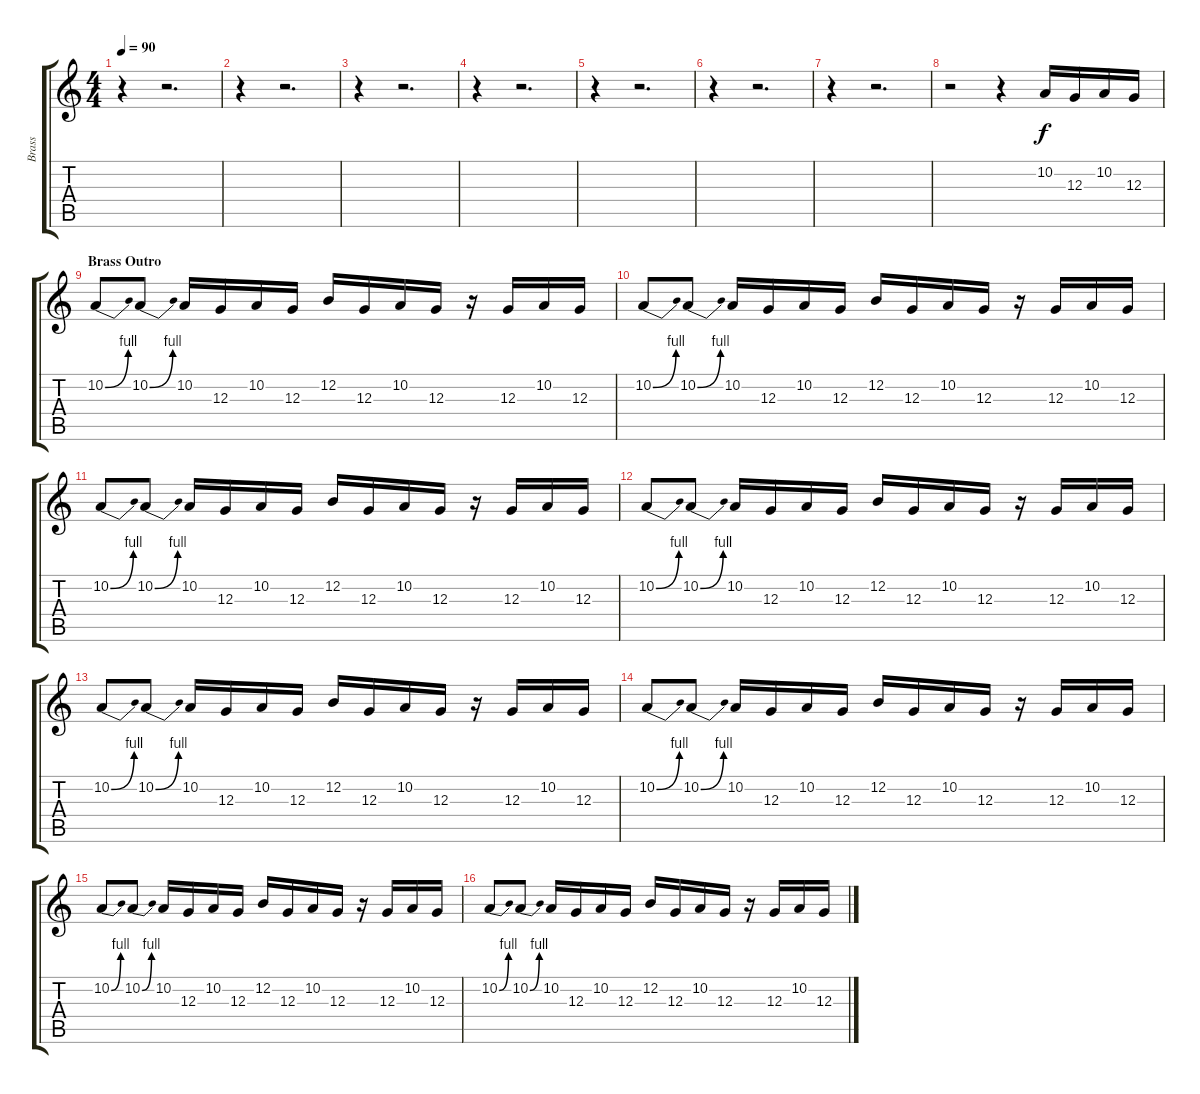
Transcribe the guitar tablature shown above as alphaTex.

\track ("Brass" "Brass") {instrument tuba}
\staff {score tabs}
\tuning (E4 B3 G3 D3 A2 E2) {hide}
\ts (4 4)
\tempo 90
\clef g2
\ks c
r.4{dy f} r.2{d} |
r.4 r.2{d} |
r.4 r.2{d} |
r.4 r.2{d} |
r.4 r.2{d} |
r.4 r.2{d} |
r.4 r.2{d} |
r.2 r.4 10.2.16 12.3.16 10.2.16 12.3.16 |
\section ("" "Brass Outro")
10.2{be (bend 0 0 60 4)}.8 10.2{be (bend 0 0 60 4)}.8 10.2.16 12.3.16 10.2.16 12.3.16 12.2.16 12.3.16 10.2.16 12.3.16 r.16 12.3.16 10.2.16 12.3.16 |
10.2{be (bend 0 0 60 4)}.8 10.2{be (bend 0 0 60 4)}.8 10.2.16 12.3.16 10.2.16 12.3.16 12.2.16 12.3.16 10.2.16 12.3.16 r.16 12.3.16 10.2.16 12.3.16 |
10.2{be (bend 0 0 60 4)}.8 10.2{be (bend 0 0 60 4)}.8 10.2.16 12.3.16 10.2.16 12.3.16 12.2.16 12.3.16 10.2.16 12.3.16 r.16 12.3.16 10.2.16 12.3.16 |
10.2{be (bend 0 0 60 4)}.8 10.2{be (bend 0 0 60 4)}.8 10.2.16 12.3.16 10.2.16 12.3.16 12.2.16 12.3.16 10.2.16 12.3.16 r.16 12.3.16 10.2.16 12.3.16 |
10.2{be (bend 0 0 60 4)}.8 10.2{be (bend 0 0 60 4)}.8 10.2.16 12.3.16 10.2.16 12.3.16 12.2.16 12.3.16 10.2.16 12.3.16 r.16 12.3.16 10.2.16 12.3.16 |
10.2{be (bend 0 0 60 4)}.8 10.2{be (bend 0 0 60 4)}.8 10.2.16 12.3.16 10.2.16 12.3.16 12.2.16 12.3.16 10.2.16 12.3.16 r.16 12.3.16 10.2.16 12.3.16 |
10.2{be (bend 0 0 60 4)}.8 10.2{be (bend 0 0 60 4)}.8 10.2.16 12.3.16 10.2.16 12.3.16 12.2.16 12.3.16 10.2.16 12.3.16 r.16 12.3.16 10.2.16 12.3.16 |
10.2{be (bend 0 0 60 4)}.8 10.2{be (bend 0 0 60 4)}.8 10.2.16 12.3.16 10.2.16 12.3.16 12.2.16 12.3.16 10.2.16 12.3.16 r.16 12.3.16 10.2.16 12.3.16
